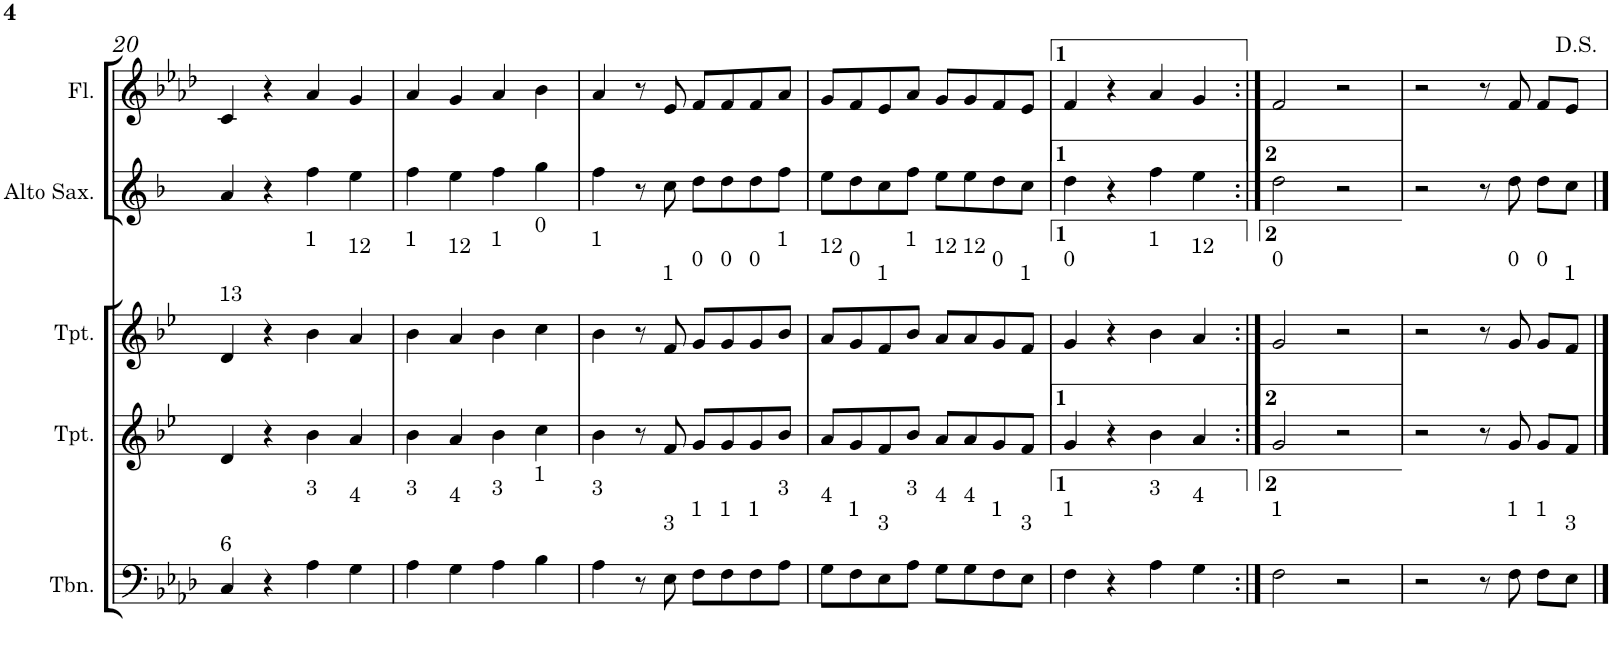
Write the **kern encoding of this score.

**kern	**kern	**kern	**kern	**kern
*part5	*part4	*part3	*part2	*part1
*staff5	*staff4	*staff3	*staff2	*staff1
*I"C clavF	*I"Bb	*I"Bb - Pirata	*I"Eb	*I"C clavG
!!LO:PB:g=z
*clefF4	*clefG2	*clefG2	*clefG2	*clefG2
*	*Trd1c2	*Trd1c2	*Trd5c9	*
*k[b-e-a-d-]	*k[b-e-]	*k[b-e-]	*k[b-]	*k[b-e-a-d-]
*A-:	*B-:	*B-:	*F:	*A-:
*M4/4	*M4/4	*M4/4	*M4/4	*M4/4
=20	=20	=20	=20	=20
!	!	!LO:TX:a:t=13	!	!
!LO:TX:a:t=6	!	!	!	!
4C/	4d/	4d/	4a/	4c/
4r	4r	4r	4r	4r
!	!	!LO:TX:a:t=1	!	!
!LO:TX:a:t=3	!	!	!	!
4A-\	4b-\	4b-\	4ff\	4a-/
!	!	!LO:TX:a:t=12	!	!
!LO:TX:a:t=4	!	!	!	!
4G\	4a/	4a/	4ee\	4g/
=21	=21	=21	=21	=21
!	!	!LO:TX:a:t=1	!	!
!LO:TX:a:t=3	!	!	!	!
4A-\	4b-\	4b-\	4ff\	4a-/
!	!	!LO:TX:a:t=12	!	!
!LO:TX:a:t=4	!	!	!	!
4G\	4a/	4a/	4ee\	4g/
!	!	!LO:TX:a:t=1	!	!
!LO:TX:a:t=3	!	!	!	!
4A-\	4b-\	4b-\	4ff\	4a-/
!	!	!LO:TX:a:t=0	!	!
!LO:TX:a:t=1	!	!	!	!
4B-\	4cc\	4cc\	4gg\	4b-\
=22	=22	=22	=22	=22
!	!	!LO:TX:a:t=1	!	!
!LO:TX:a:t=3	!	!	!	!
4A-\	4b-\	4b-\	4ff\	4a-/
8r	8r	8r	8r	8r
!	!	!LO:TX:a:t=1	!	!
!LO:TX:a:t=3	!	!	!	!
8E-\	8f/	8f/	8cc\	8e-/
!	!	!LO:TX:a:t=0	!	!
!LO:TX:a:t=1	!	!	!	!
8F\L	8g/L	8g/L	8dd\L	8f/L
!	!	!LO:TX:a:t=0	!	!
!LO:TX:a:t=1	!	!	!	!
8F\	8g/	8g/	8dd\	8f/
!	!	!LO:TX:a:t=0	!	!
!LO:TX:a:t=1	!	!	!	!
8F\	8g/	8g/	8dd\	8f/
!	!	!LO:TX:a:t=1	!	!
!LO:TX:a:t=3	!	!	!	!
8A-\J	8b-/J	8b-/J	8ff\J	8a-/J
=23	=23	=23	=23	=23
!	!	!LO:TX:a:t=12	!	!
!LO:TX:a:t=4	!	!	!	!
8G\L	8a/L	8a/L	8ee\L	8g/L
!	!	!LO:TX:a:t=0	!	!
!LO:TX:a:t=1	!	!	!	!
8F\	8g/	8g/	8dd\	8f/
!	!	!LO:TX:a:t=1	!	!
!LO:TX:a:t=3	!	!	!	!
8E-\	8f/	8f/	8cc\	8e-/
!	!	!LO:TX:a:t=1	!	!
!LO:TX:a:t=3	!	!	!	!
8A-\J	8b-/J	8b-/J	8ff\J	8a-/J
!	!	!LO:TX:a:t=12	!	!
!LO:TX:a:t=4	!	!	!	!
8G\L	8a/L	8a/L	8ee\L	8g/L
!	!	!LO:TX:a:t=12	!	!
!LO:TX:a:t=4	!	!	!	!
8G\	8a/	8a/	8ee\	8g/
!	!	!LO:TX:a:t=0	!	!
!LO:TX:a:t=1	!	!	!	!
8F\	8g/	8g/	8dd\	8f/
!	!	!LO:TX:a:t=1	!	!
!LO:TX:a:t=3	!	!	!	!
8E-\J	8f/J	8f/J	8cc\J	8e-/J
=24	=24	=24	=24	=24
!	!	!LO:TX:a:t=0	!	!
!LO:TX:a:t=1	!	!	!	!
4F\	4g/	4g/	4dd\	4f/
4r	4r	4r	4r	4r
!	!	!LO:TX:a:t=1	!	!
!LO:TX:a:t=3	!	!	!	!
4A-\	4b-\	4b-\	4ff\	4a-/
!	!	!LO:TX:a:t=12	!	!
!LO:TX:a:t=4	!	!	!	!
4G\	4a/	4a/	4ee\	4g/
=25:|!	=25:|!	=25:|!	=25:|!	=25:|!
!	!	!LO:TX:a:t=0	!	!
!LO:TX:a:t=1	!	!	!	!
2F\	2g/	2g/	2dd\	2f/
2r	2r	2r	2r	2r
=26	=26	=26	=26	=26
2r	2r	2r	2r	2r
8r	8r	8r	8r	8r
!	!	!LO:TX:a:t=0	!	!
!LO:TX:a:t=1	!	!	!	!
8F\	8g/	8g/	8dd\	8f/
!	!	!LO:TX:a:t=0	!	!
!LO:TX:a:t=1	!	!	!	!
8F\L	8g/L	8g/L	8dd\L	8f/L
!	!	!LO:TX:a:t=1	!	!
!LO:TX:a:t=3	!	!	!	!
8E-\J	8f/J	8f/J	8cc\J	8e-/J
=	=	=	=	=
*-	*-	*-	*-	*-
